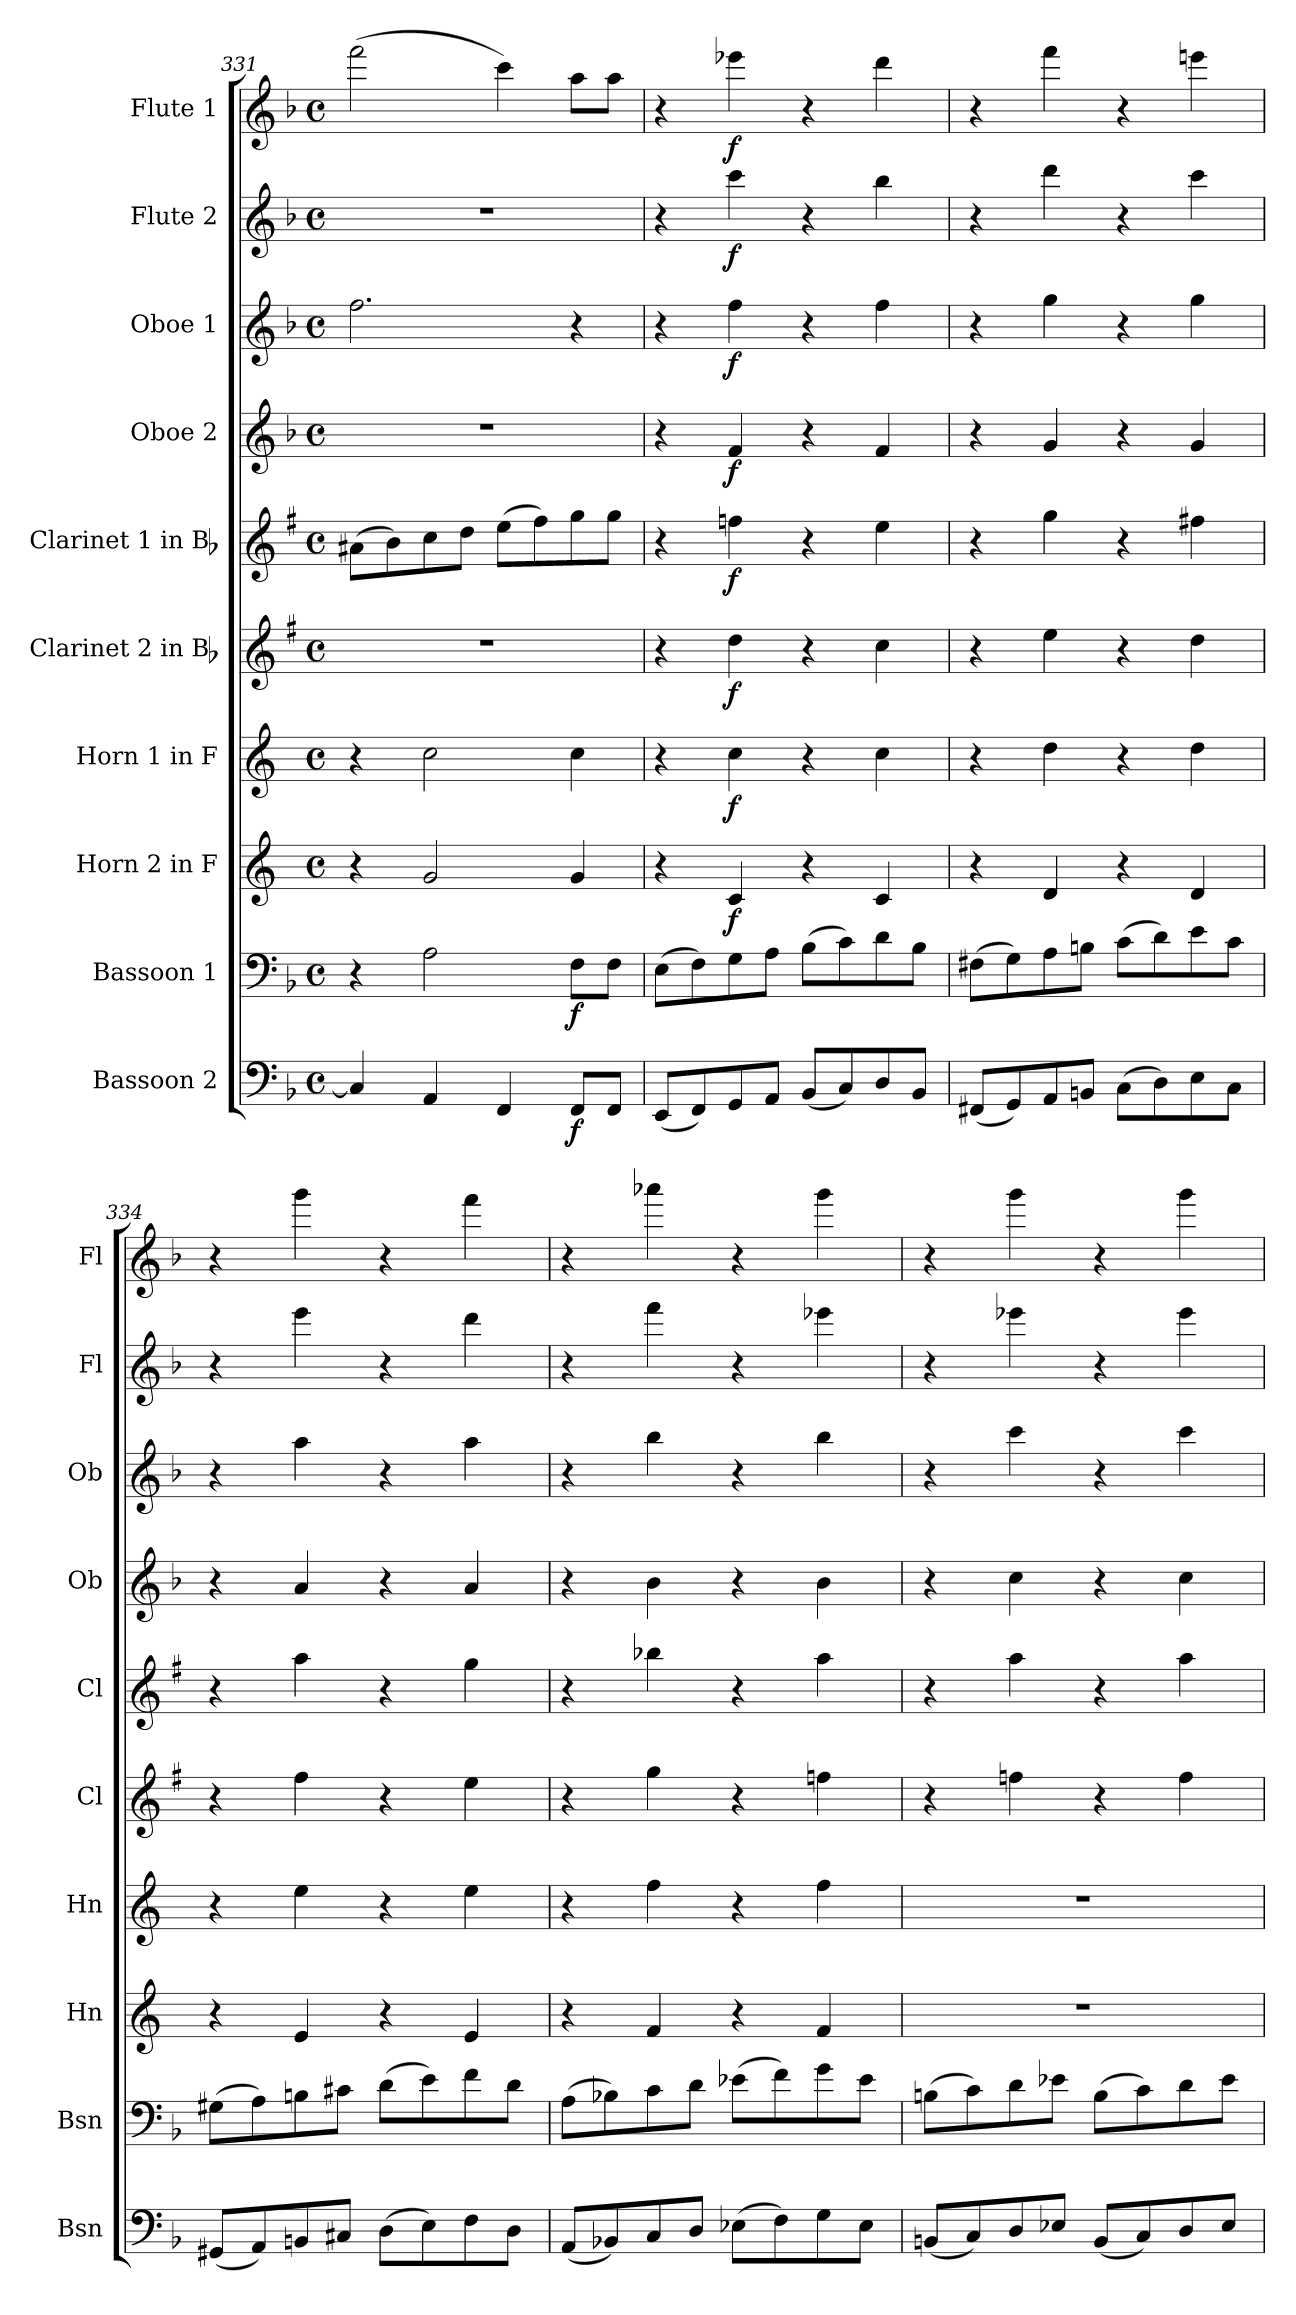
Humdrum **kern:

**kern	**dynam	**kern	**dynam	**kern	**dynam	**kern	**dynam	**kern	**dynam	**kern	**dynam	**kern	**dynam	**kern	**dynam	**kern	**dynam	**kern	**dynam
*part10	*part10	*part9	*part9	*part8	*part8	*part7	*part7	*part6	*part6	*part5	*part5	*part4	*part4	*part3	*part3	*part2	*part2	*part1	*part1
*staff10	*staff10	*staff9	*staff9	*staff8	*staff8	*staff7	*staff7	*staff6	*staff6	*staff5	*staff5	*staff4	*staff4	*staff3	*staff3	*staff2	*staff2	*staff1	*staff1
*I"Bassoon 2	*	*I"Bassoon 1	*	*I"Horn 2 in F	*	*I"Horn 1 in F	*	*I"Clarinet 2 in Bb	*	*I"Clarinet 1 in Bb	*	*I"Oboe 2	*	*I"Oboe 1	*	*I"Flute 2	*	*I"Flute 1	*
*I'Bsn	*	*I'Bsn	*	*I'Hn	*	*I'Hn	*	*I'Cl	*	*I'Cl	*	*I'Ob	*	*I'Ob	*	*I'Fl	*	*I'Fl	*
*clefF4	*	*clefF4	*	*clefG2	*	*clefG2	*	*clefG2	*	*clefG2	*	*clefG2	*	*clefG2	*	*clefG2	*	*clefG2	*
*	*	*	*	*ITrd4c7	*	*ITrd4c7	*	*ITrd1c2	*	*ITrd1c2	*	*	*	*	*	*	*	*	*
*k[b-]	*	*k[b-]	*	*k[b-]	*	*k[b-]	*	*k[b-]	*	*k[b-]	*	*k[b-]	*	*k[b-]	*	*k[b-]	*	*k[b-]	*
*M4/4	*	*M4/4	*	*M4/4	*	*M4/4	*	*M4/4	*	*M4/4	*	*M4/4	*	*M4/4	*	*M4/4	*	*M4/4	*
*met(c)	*	*met(c)	*	*met(c)	*	*met(c)	*	*met(c)	*	*met(c)	*	*met(c)	*	*met(c)	*	*met(c)	*	*met(c)	*
=331	=331	=331	=331	=331	=331	=331	=331	=331	=331	=331	=331	=331	=331	=331	=331	=331	=331	=331	=331
4C/]	.	4r	.	4r	.	4r	.	1r	.	(8g#X\L	.	1r	.	2.ff\	.	1r	.	(2fff\	.
.	.	.	.	.	.	.	.	.	.	8a\)	.	.	.	.	.	.	.	.	.
4AA/	.	2A\	.	2c/	.	2f\	.	.	.	8b-\	.	.	.	.	.	.	.	.	.
.	.	.	.	.	.	.	.	.	.	8cc\J	.	.	.	.	.	.	.	.	.
4FF/	.	.	.	.	.	.	.	.	.	(8dd\L	.	.	.	.	.	.	.	4ccc\)	.
.	.	.	.	.	.	.	.	.	.	8ee\)	.	.	.	.	.	.	.	.	.
!	!LO:DY:b	!	!LO:DY:b	!	!	!	!	!	!	!	!	!	!	!	!	!	!	!	!
8FF/L	f	8F\L	f	4c/	.	4f\	.	.	.	8ff\	.	.	.	4r	.	.	.	8aa\L	.
8FF/J	.	8F\J	.	.	.	.	.	.	.	8ff\J	.	.	.	.	.	.	.	8aa\J	.
=332	=332	=332	=332	=332	=332	=332	=332	=332	=332	=332	=332	=332	=332	=332	=332	=332	=332	=332	=332
(8EE/L	.	(8E\L	.	4r	.	4r	.	4r	.	4r	.	4r	.	4r	.	4r	.	4r	.
8FF/)	.	8F\)	.	.	.	.	.	.	.	.	.	.	.	.	.	.	.	.	.
!	!	!	!	!	!LO:DY:b	!	!LO:DY:b	!	!LO:DY:b	!	!LO:DY:b	!	!LO:DY:b	!	!LO:DY:b	!	!LO:DY:b	!	!LO:DY:b
8GG/	.	8G\	.	4F/	f	4f\	f	4cc\	f	4ee-X\	f	4f/	f	4ff\	f	4ccc\	f	4eee-X\	f
8AA/J	.	8A\J	.	.	.	.	.	.	.	.	.	.	.	.	.	.	.	.	.
(8BB-/L	.	(8B-\L	.	4r	.	4r	.	4r	.	4r	.	4r	.	4r	.	4r	.	4r	.
8C/)	.	8c\)	.	.	.	.	.	.	.	.	.	.	.	.	.	.	.	.	.
8D/	.	8d\	.	4F/	.	4f\	.	4b-\	.	4dd\	.	4f/	.	4ff\	.	4bb-\	.	4ddd\	.
8BB-/J	.	8B-\J	.	.	.	.	.	.	.	.	.	.	.	.	.	.	.	.	.
=333	=333	=333	=333	=333	=333	=333	=333	=333	=333	=333	=333	=333	=333	=333	=333	=333	=333	=333	=333
(8FF#X/L	.	(8F#X\L	.	4r	.	4r	.	4r	.	4r	.	4r	.	4r	.	4r	.	4r	.
8GG/)	.	8G\)	.	.	.	.	.	.	.	.	.	.	.	.	.	.	.	.	.
8AA/	.	8A\	.	4G/	.	4g\	.	4dd\	.	4ff\	.	4g/	.	4gg\	.	4ddd\	.	4fff\	.
8BBn/J	.	8Bn\J	.	.	.	.	.	.	.	.	.	.	.	.	.	.	.	.	.
(8C\L	.	(8c\L	.	4r	.	4r	.	4r	.	4r	.	4r	.	4r	.	4r	.	4r	.
8D\)	.	8d\)	.	.	.	.	.	.	.	.	.	.	.	.	.	.	.	.	.
8E\	.	8e\	.	4G/	.	4g\	.	4cc\	.	4een\	.	4g/	.	4gg\	.	4ccc\	.	4eeen\	.
8C\J	.	8c\J	.	.	.	.	.	.	.	.	.	.	.	.	.	.	.	.	.
=334	=334	=334	=334	=334	=334	=334	=334	=334	=334	=334	=334	=334	=334	=334	=334	=334	=334	=334	=334
(8GG#X/L	.	(8G#X\L	.	4r	.	4r	.	4r	.	4r	.	4r	.	4r	.	4r	.	4r	.
8AA/)	.	8A\)	.	.	.	.	.	.	.	.	.	.	.	.	.	.	.	.	.
8BBn/	.	8Bn\	.	4A/	.	4a\	.	4ee\	.	4gg\	.	4a/	.	4aa\	.	4eee\	.	4ggg\	.
8C#X/J	.	8c#X\J	.	.	.	.	.	.	.	.	.	.	.	.	.	.	.	.	.
(8D\L	.	(8d\L	.	4r	.	4r	.	4r	.	4r	.	4r	.	4r	.	4r	.	4r	.
8E\)	.	8e\)	.	.	.	.	.	.	.	.	.	.	.	.	.	.	.	.	.
8F\	.	8f\	.	4A/	.	4a\	.	4dd\	.	4ff\	.	4a/	.	4aa\	.	4ddd\	.	4fff\	.
8D\J	.	8d\J	.	.	.	.	.	.	.	.	.	.	.	.	.	.	.	.	.
=335	=335	=335	=335	=335	=335	=335	=335	=335	=335	=335	=335	=335	=335	=335	=335	=335	=335	=335	=335
(8AA/L	.	(8A\L	.	4r	.	4r	.	4r	.	4r	.	4r	.	4r	.	4r	.	4r	.
8BB-X/)	.	8B-X\)	.	.	.	.	.	.	.	.	.	.	.	.	.	.	.	.	.
8C/	.	8c\	.	4B-/	.	4b-\	.	4ff\	.	4aa-X\	.	4b-\	.	4bb-\	.	4fff\	.	4aaa-X\	.
8D/J	.	8d\J	.	.	.	.	.	.	.	.	.	.	.	.	.	.	.	.	.
(8E-X\L	.	(8e-X\L	.	4r	.	4r	.	4r	.	4r	.	4r	.	4r	.	4r	.	4r	.
8F\)	.	8f\)	.	.	.	.	.	.	.	.	.	.	.	.	.	.	.	.	.
8G\	.	8g\	.	4B-/	.	4b-\	.	4ee-X\	.	4gg\	.	4b-\	.	4bb-\	.	4eee-X\	.	4ggg\	.
8E-\J	.	8e-\J	.	.	.	.	.	.	.	.	.	.	.	.	.	.	.	.	.
=336	=336	=336	=336	=336	=336	=336	=336	=336	=336	=336	=336	=336	=336	=336	=336	=336	=336	=336	=336
(8BBn/L	.	(8Bn\L	.	1r	.	1r	.	4r	.	4r	.	4r	.	4r	.	4r	.	4r	.
8C/)	.	8c\)	.	.	.	.	.	.	.	.	.	.	.	.	.	.	.	.	.
8D/	.	8d\	.	.	.	.	.	4ee-X\	.	4gg\	.	4cc\	.	4ccc\	.	4eee-X\	.	4ggg\	.
8E-X/J	.	8e-X\J	.	.	.	.	.	.	.	.	.	.	.	.	.	.	.	.	.
(8BB/L	.	(8B\L	.	.	.	.	.	4r	.	4r	.	4r	.	4r	.	4r	.	4r	.
8C/)	.	8c\)	.	.	.	.	.	.	.	.	.	.	.	.	.	.	.	.	.
8D/	.	8d\	.	.	.	.	.	4ee-\	.	4gg\	.	4cc\	.	4ccc\	.	4eee-\	.	4ggg\	.
8E-/J	.	8e-\J	.	.	.	.	.	.	.	.	.	.	.	.	.	.	.	.	.
=	=	=	=	=	=	=	=	=	=	=	=	=	=	=	=	=	=	=	=
*-	*-	*-	*-	*-	*-	*-	*-	*-	*-	*-	*-	*-	*-	*-	*-	*-	*-	*-	*-
